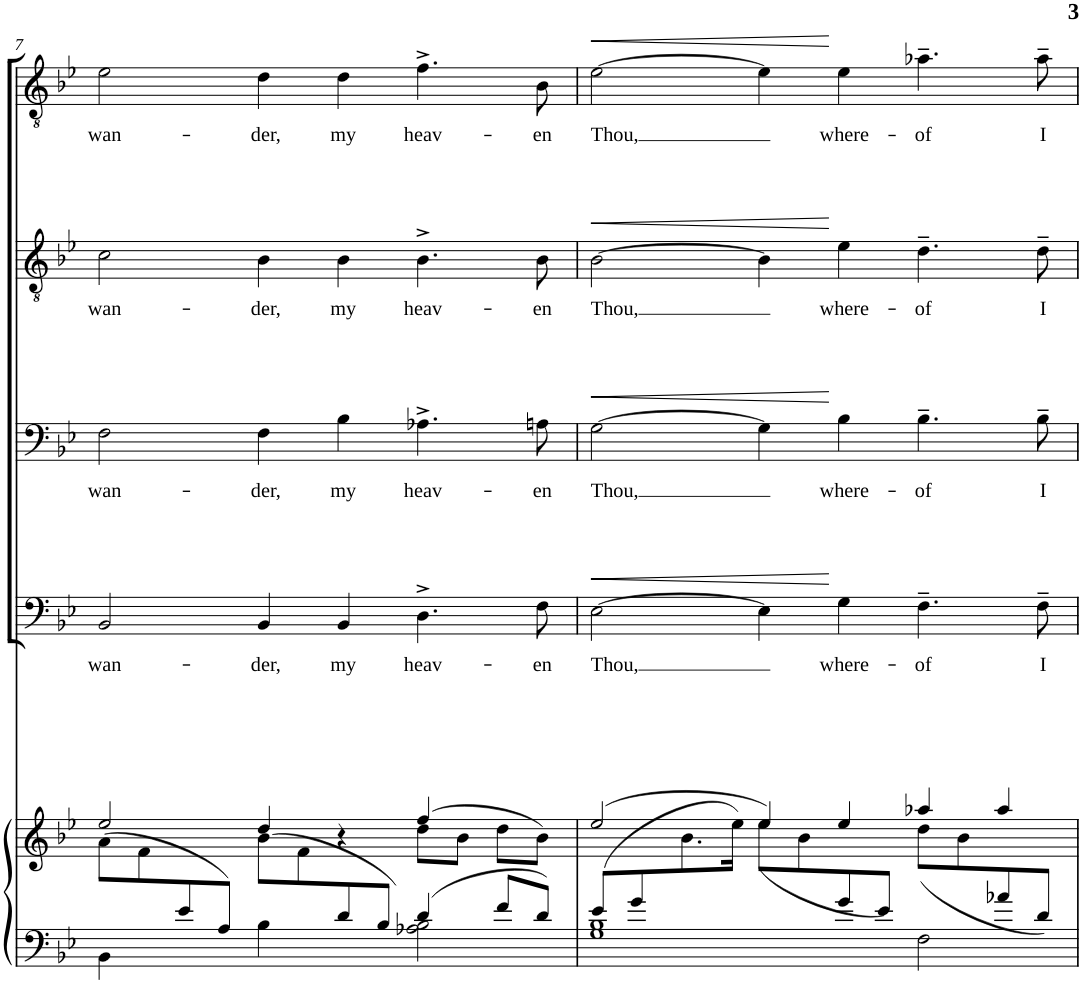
**kern	**kern	**kern	**text	**dynam	**kern	**text	**dynam	**kern	**text	**dynam	**kern	**text	**dynam
*part5	*part5	*part4	*part4	*part4	*part3	*part3	*part3	*part2	*part2	*part2	*part1	*part1	*part1
*staff6	*staff5	*staff4	*staff4	*staff4	*staff3	*staff3	*staff3	*staff2	*staff2	*staff2	*staff1	*staff1	*staff1
*I"Piano 5	*	*I"Piano	*	*	*I"Piano 3	*	*	*I"Piano	*	*	*I"Piano 1	*	*
*I'Pno	*	*I'Pno	*	*	*I'Pno	*	*	*I'Pno	*	*	*I'Pno	*	*
!!LO:PB:g=z
*clefF4	*clefG2	*clefF4	*	*	*clefF4	*	*	*clefGv2	*	*	*clefGv2	*	*
*k[b-e-]	*k[b-e-]	*k[b-e-]	*	*	*k[b-e-]	*	*	*k[b-e-]	*	*	*k[b-e-]	*	*
*M3/2	*M3/2	*M3/2	*	*	*M3/2	*	*	*M3/2	*	*	*M3/2	*	*
=7	=7	=7	=7	=7	=7	=7	=7	=7	=7	=7	=7	=7	=7
*^	*^	*	*	*	*	*	*	*	*	*	*	*	*
*	*	*	*^	*	*	*	*	*	*	*	*	*	*	*	*
!	!	!	!	!	!	!LO:LY:b	!	!	!LO:LY:b	!	!	!LO:LY:b	!	!	!LO:LY:b	!
4ryy	4BB-\	2ee-/	1ryy	(8a\L	2BB-/	wan-	.	2F\	wan-	.	2c\	wan-	.	2e-\	wan-	.
.	.	.	.	8f\	.	.	.	.	.	.	.	.	.	.	.	.
8e-/	4ryy	.	.	4ryy	.	.	.	.	.	.	.	.	.	.	.	.
8A/J)	.	.	.	.	.	.	.	.	.	.	.	.	.	.	.	.
!	!	!	!	!	!	!LO:LY:b	!	!	!LO:LY:b	!	!	!LO:LY:b	!	!	!LO:LY:b	!
4ryy	4B-\	4dd/	.	(8b-\L	4BB-/	-der,	.	4F\	-der,	.	4B-\	-der,	.	4d\	-der,	.
.	.	.	.	8f\	.	.	.	.	.	.	.	.	.	.	.	.
!	!	!	!	!	!	!LO:LY:b	!	!	!LO:LY:b	!	!	!LO:LY:b	!	!	!LO:LY:b	!
8d/	4ryy	4r	.	2.ryy	4BB-/	my	.	4B-\	my	.	4B-\	my	.	4d\	my	.
8B-/J)	.	.	.	.	.	.	.	.	.	.	.	.	.	.	.	.
!	!	!	!	!	!	!LO:LY:b	!	!	!LO:LY:b	!	!	!LO:LY:b	!	!	!LO:LY:b	!
4d/	2A-X\ 2B-\	(4ff/	8dd\L	.	4.D^\	heav-	.	4.A-X^\	heav-	.	4.B-^\	heav-	.	4.f^\	heav-	.
.	.	.	8b-\J	.	.	.	.	.	.	.	.	.	.	.	.	.
8f/L	.	8dd\L	4ryy	.	.	.	.	.	.	.	.	.	.	.	.	.
!	!	!	!	!	!	!LO:LY:b	!	!	!LO:LY:b	!	!	!LO:LY:b	!	!	!LO:LY:b	!
8d/J	.	8b-\J)	.	.	8F\	-en	.	8An\	-en	.	8B-\	-en	.	8B-\	-en	.
*	*	*	*v	*v	*	*	*	*	*	*	*	*	*	*	*	*
=8	=8	=8	=8	=8	=8	=8	=8	=8	=8	=8	=8	=8	=8	=8	=8
!	!	!	!	!	!LO:LY:b	!LO:HP:b	!	!LO:LY:b	!LO:HP:b	!	!LO:LY:b	!LO:HP:b	!	!LO:LY:b	!LO:HP:b
1G 1B-	(8e-/L	(>2ee-/	4ryy	[2E-\	Thou,	<	[2G\	Thou,	<	[2B-\	Thou,	<	[2e-\	Thou,	<
.	8g/	.	.	.	.	.	.	.	.	.	.	.	.	.	.
.	2ryy	.	8.b-\	.	.	.	.	.	.	.	.	.	.	.	.
.	.	.	16ee-\Jk)	.	.	.	.	.	.	.	.	.	.	.	.
.	.	4ee-/)	(<8ee-\L	4E-\]	.	.	4G\]	.	.	4B-\]	.	.	4e-\]	.	.
.	.	.	8b-\	.	.	.	.	.	.	.	.	.	.	.	.
!	!	!	!	!	!LO:LY:b	!	!	!LO:LY:b	!	!	!LO:LY:b	!	!	!LO:LY:b	!
.	8g/	4ee-/	4ryy	4G\	where-	[	4B-\	where-	[	4e-\	where-	[	4e-\	where-	[
.	8e-/J)	.	.	.	.	.	.	.	.	.	.	.	.	.	.
!	!	!	!	!	!LO:LY:b	!	!	!LO:LY:b	!	!	!LO:LY:b	!	!	!LO:LY:b	!
2F\	4ryy	4aa-X/	(<8dd\L	4.F~\	-of	.	4.B-~\	-of	.	4.d~\	-of	.	4.a-X~\	-of	.
.	.	.	8b-\	.	.	.	.	.	.	.	.	.	.	.	.
.	8a-X/	4aa-/	4ryy	.	.	.	.	.	.	.	.	.	.	.	.
!	!	!	!	!	!LO:LY:b	!	!	!LO:LY:b	!	!	!LO:LY:b	!	!	!LO:LY:b	!
.	8d/J)	.	.	8F~\	I	.	8B-~\	I	.	8d~\	I	.	8a-~\	I	.
*v	*v	*	*	*	*	*	*	*	*	*	*	*	*	*	*
*	*v	*v	*	*	*	*	*	*	*	*	*	*	*	*
=	=	=	=	=	=	=	=	=	=	=	=	=	=
*-	*-	*-	*-	*-	*-	*-	*-	*-	*-	*-	*-	*-	*-
